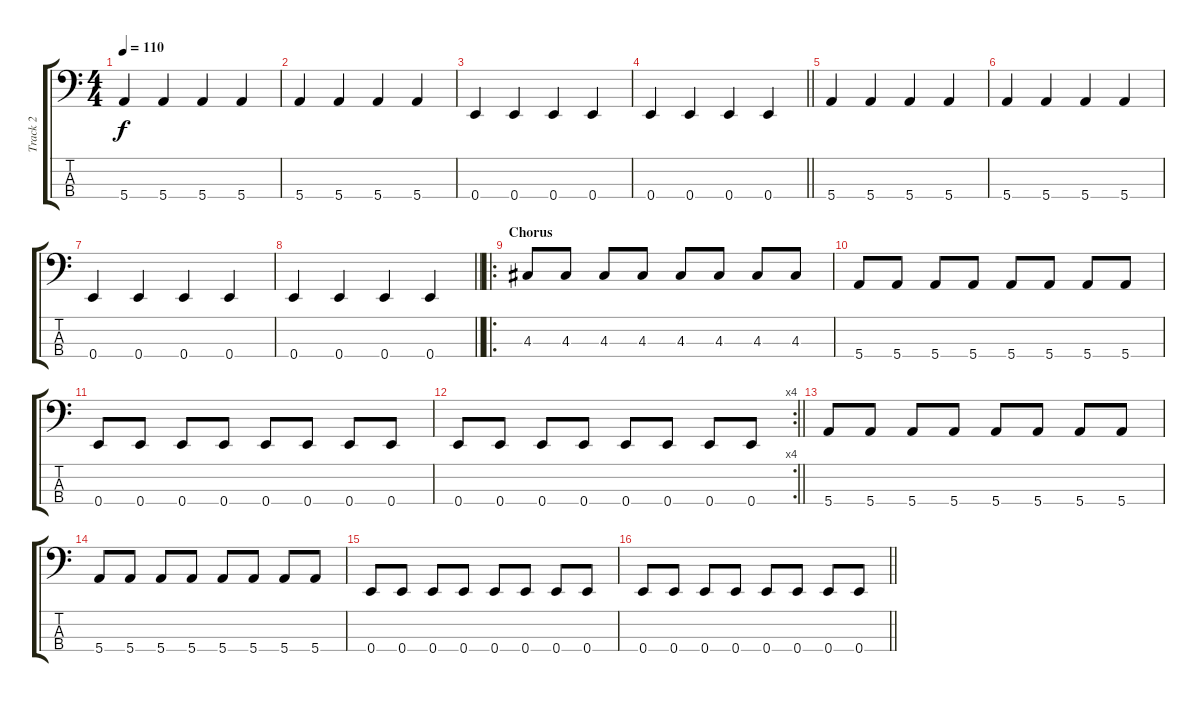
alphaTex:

\track ("Track 2" "Track 2") {instrument electricbassfinger bank 6}
\staff {score tabs}
\tuning (G2 D2 A1 E1) {hide}
\ts (4 4)
\tempo 110
\clef f4
\ks c
5.4.4{dy f} 5.4.4 5.4.4 5.4.4 |
5.4.4 5.4.4 5.4.4 5.4.4 |
0.4.4 0.4.4 0.4.4 0.4.4 |
\barLineRight lightlight
0.4.4 0.4.4 0.4.4 0.4.4 |
5.4.4 5.4.4 5.4.4 5.4.4 |
5.4.4 5.4.4 5.4.4 5.4.4 |
0.4.4 0.4.4 0.4.4 0.4.4 |
\barLineRight lightlight
0.4.4 0.4.4 0.4.4 0.4.4 |
\ro
\section ("" "Chorus")
4.3.8 4.3.8 4.3.8 4.3.8 4.3.8 4.3.8 4.3.8 4.3.8 |
5.4.8 5.4.8 5.4.8 5.4.8 5.4.8 5.4.8 5.4.8 5.4.8 |
0.4.8 0.4.8 0.4.8 0.4.8 0.4.8 0.4.8 0.4.8 0.4.8 |
\rc 4
\barLineRight lightlight
0.4.8 0.4.8 0.4.8 0.4.8 0.4.8 0.4.8 0.4.8 0.4.8 |
5.4.8 5.4.8 5.4.8 5.4.8 5.4.8 5.4.8 5.4.8 5.4.8 |
5.4.8 5.4.8 5.4.8 5.4.8 5.4.8 5.4.8 5.4.8 5.4.8 |
0.4.8 0.4.8 0.4.8 0.4.8 0.4.8 0.4.8 0.4.8 0.4.8 |
\barLineRight lightlight
0.4.8 0.4.8 0.4.8 0.4.8 0.4.8 0.4.8 0.4.8 0.4.8
